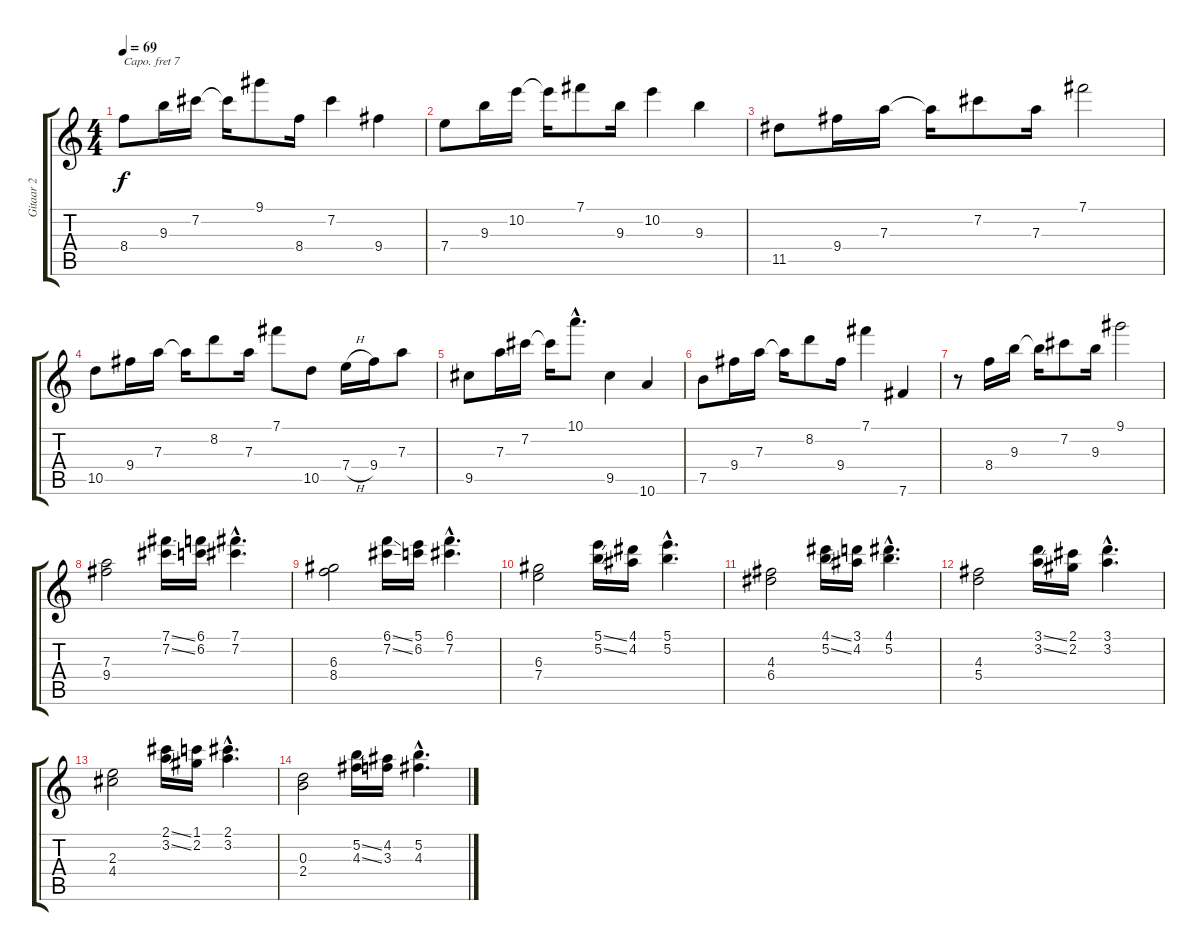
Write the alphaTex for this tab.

\track ("Gitaar 2" "Gitaar 2") {instrument acousticguitarnylon}
\staff {score tabs}
\capo 7
\tuning (E4 B3 G3 D3 A2 E2) {hide}
\ts (4 4)
\tempo 69
\clef g2
\ks c
8.4.8{dy f} 9.3.16 7.2.16 7.2{t}.16 9.1.8 8.4.16 7.2.4 9.4.4 |
7.4.8 9.3.16 10.2.16 10.2{t}.16 7.1.8 9.3.16 10.2.4 9.3.4 |
11.5.8 9.4.16 7.3.16 7.3{t}.16 7.2.8 7.3.16 7.1.2 |
10.5.8 9.4.16 7.3.16 7.3{t}.16 8.2.8 7.3.16 7.1.8 10.5.8 7.4{h}.16 9.4.16 7.3.8 |
9.5.8 7.3.16 7.2.16 7.2{t}.16 10.1{hac}.8{d} 9.5.4 10.6.4 |
7.5.8 9.4.16 7.3.16 7.3{t}.16 8.2.8 9.4.16 7.1.4 7.6.4 |
r.8 8.4.16 9.3.16 9.3{t}.16 7.2.8 9.3.16 9.1.2 |
(7.3 9.4).2 (7.1{ss} 7.2{ss}).16 (6.1 6.2).16 (7.1{hac} 7.2{hac}).4{d} |
(6.3 8.4).2 (6.1{ss} 7.2{ss}).16 (5.1 6.2).16 (6.1{hac} 7.2{hac}).4{d} |
(6.3 7.4).2 (5.1{ss} 5.2{ss}).16 (4.1 4.2).16 (5.1{hac} 5.2{hac}).4{d} |
(4.3 6.4).2 (4.1{ss} 5.2{ss}).16 (3.1 4.2).16 (4.1{hac} 5.2{hac}).4{d} |
(4.3 5.4).2 (3.1{ss} 3.2{ss}).16 (2.1 2.2).16 (3.1{hac} 3.2{hac}).4{d} |
(2.3 4.4).2 (2.1{ss} 3.2{ss}).16 (1.1 2.2).16 (2.1{hac} 3.2{hac}).4{d} |
(0.3 2.4).2 (5.2{ss} 4.3{ss}).16 (4.2 3.3).16 (5.2{hac} 4.3{hac}).4{d}
